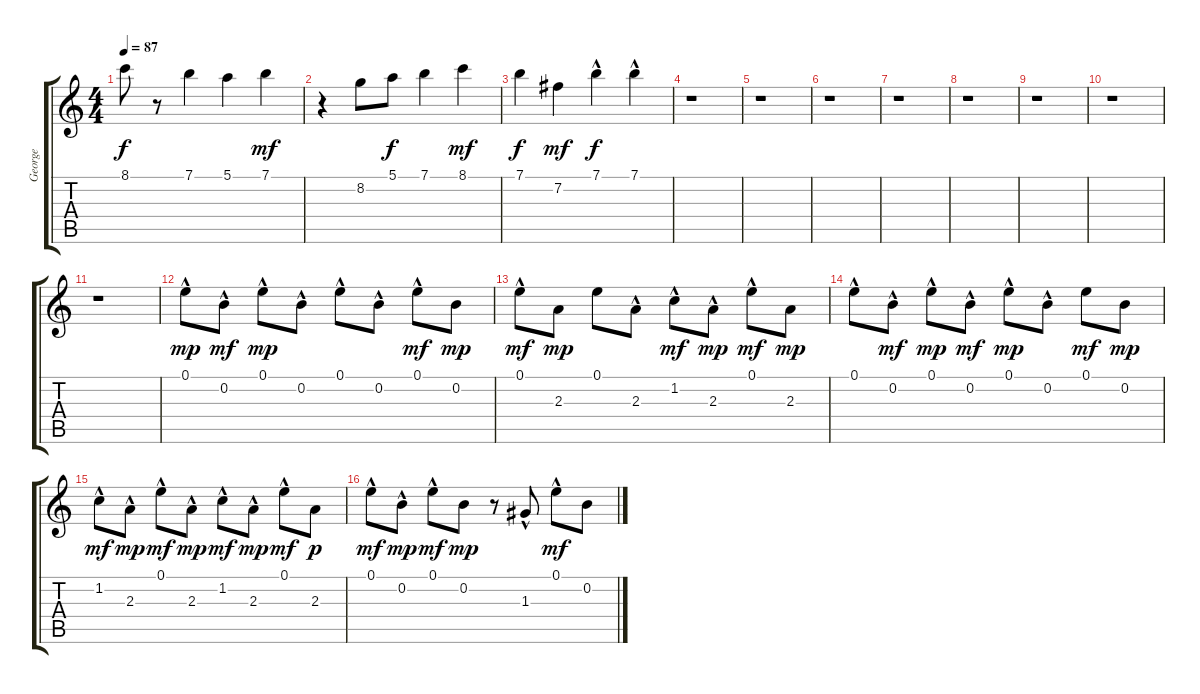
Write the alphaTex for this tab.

\track ("George" "George") {instrument overdrivenguitar}
\staff {score tabs}
\tuning (E4 B3 G3 D3 A2 E2) {hide}
\ts (4 4)
\tempo 87
\clef g2
\ks c
8.1{t}.8{dy f} r.8 7.1.4 5.1.4 7.1.4{dy mf} |
r.4 8.2.8 5.1.8{dy f} 7.1.4 8.1.4{dy mf} |
7.1.4{dy f} 7.2.4{dy mf} 7.1{hac}.4{dy f} 7.1{hac}.4 |
r.1 |
r.1 |
r.1 |
r.1 |
r.1 |
r.1 |
r.1 |
r.1 |
0.1{hac}.8{dy mp} 0.2{hac}.8{dy mf} 0.1{hac}.8{dy mp} 0.2{hac}.8 0.1{hac}.8 0.2{hac}.8 0.1{hac}.8{dy mf} 0.2.8{dy mp} |
0.1{hac}.8{dy mf} 2.3.8{dy mp} 0.1.8 2.3{hac}.8 1.2{hac}.8{dy mf} 2.3{hac}.8{dy mp} 0.1{hac}.8{dy mf} 2.3.8{dy mp} |
0.1{hac}.8 0.2{hac}.8{dy mf} 0.1{hac}.8{dy mp} 0.2{hac}.8{dy mf} 0.1{hac}.8{dy mp} 0.2{hac}.8 0.1.8{dy mf} 0.2.8{dy mp} |
1.2{hac}.8{dy mf} 2.3{hac}.8{dy mp} 0.1{hac}.8{dy mf} 2.3{hac}.8{dy mp} 1.2{hac}.8{dy mf} 2.3{hac}.8{dy mp} 0.1{hac}.8{dy mf} 2.3.8{dy p} |
0.1{hac}.8{dy mf} 0.2{hac}.8{dy mp} 0.1{hac}.8{dy mf} 0.2.8{dy mp} r.8 1.3{hac}.8 0.1{hac}.8{dy mf} 0.2.8
